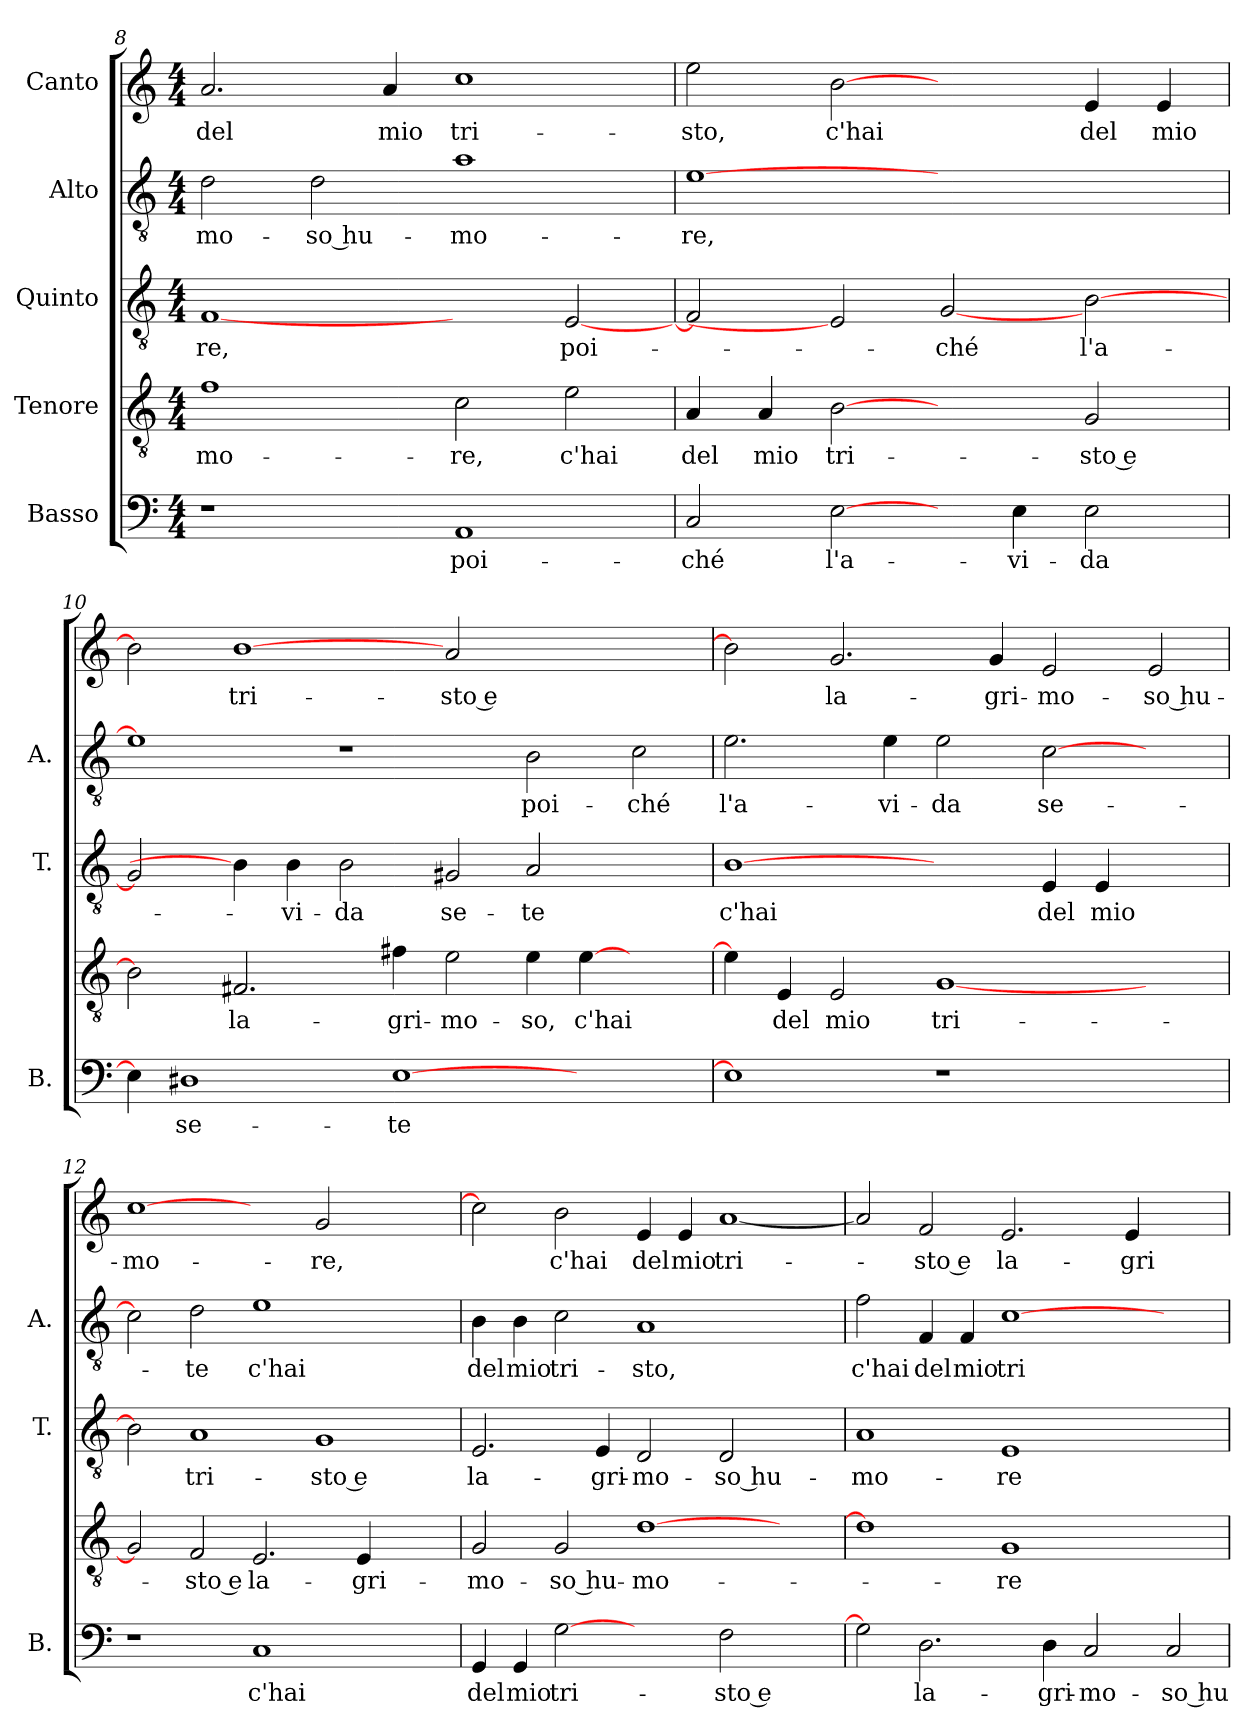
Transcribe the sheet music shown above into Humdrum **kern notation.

**kern	**text	**kern	**text	**kern	**text	**kern	**text	**kern	**text
*part5	*part5	*part4	*part4	*part3	*part3	*part2	*part2	*part1	*part1
*staff5	*staff5	*staff4	*staff4	*staff3	*staff3	*staff2	*staff2	*staff1	*staff1
*I"Basso	*	*I"Tenore	*	*I"Quinto	*	*I"Alto	*	*I"Canto	*
*I'B.	*	*	*	*I'T.	*	*I'A.	*	*	*
*clefF4	*	*clefGv2	*	*clefGv2	*	*clefGv2	*	*clefG2	*
*k[]	*	*k[]	*	*k[]	*	*k[]	*	*k[]	*
*C:	*	*C:	*	*C:	*	*C:	*	*C:	*
*M4/4	*	*M4/4	*	*M4/4	*	*M4/4	*	*M4/4	*
=8	=8	=8	=8	=8	=8	=8	=8	=8	=8
1r	.	1f\	-mo-	[1F/	-re,	2d\	-mo-	2.a/	del
.	.	.	.	.	.	2d\	-so hu-	.	.
.	.	.	.	.	.	.	.	4a/	mio
1AA/	poi-	2c\	-re,	2ryy	.	1a\	-mo-	1cc\	tri-
.	.	2e\	c'hai	[2E/	poi-	.	.	.	.
=9	=9	=9	=9	=9	=9	=9	=9	=9	=9
2C/	-ché	4A/	del	2F/]	.	[1e\	-re,	2ee\	-sto,
.	.	4A/	mio	.	.	.	.	.	.
[2E\	l'a-	[2B\	tri-	2E/]	.	.	.	[2b\	c'hai
4ryy	.	2ryy	.	[2G/	-ché	1ryy	.	2ryy	.
4E\	-vi-	.	.	.	.	.	.	.	.
2E\	-da	2G/	-sto e	[2B\	l'a-	.	.	4e/	del
.	.	.	.	.	.	.	.	4e/	mio
=10	=10	=10	=10	=10	=10	=10	=10	=10	=10
4E\]	.	2B\]	.	2G/]	.	1e\]	.	2b\]	.
1D#X\	se-	.	.	.	.	.	.	.	.
.	.	2.F#X/	la-	4B\]	.	.	.	[1b\	tri-
.	.	.	.	4B\	-vi-	.	.	.	.
.	.	.	.	2B\	-da	1r	.	.	.
[1E\	-te	4f#X\	-gri-	.	.	.	.	.	.
.	.	2e\	-mo-	2G#X/	se-	.	.	2a/	-sto e
.	.	4e\	-so,	2A/	-te	2B\	poi-	1ryy	.
2.ryy	.	[4e\	c'hai	.	.	.	.	.	.
.	.	2ryy	.	2ryy	.	2c\	-ché	.	.
=11	=11	=11	=11	=11	=11	=11	=11	=11	=11
1E\]	.	4e\]	.	[1B\	c'hai	2.e\	l'a-	2b\]	.
.	.	4E/	del	.	.	.	.	.	.
.	.	2E/	mio	.	.	.	.	2.g/	la-
.	.	.	.	.	.	4e\	-vi-	.	.
1r	.	[1G/	tri-	2ryy	.	2e\	-da	.	.
.	.	.	.	.	.	.	.	4g/	-gri-
.	.	.	.	4E/	del	[2c\	se-	2e/	-mo-
.	.	.	.	4E/	mio	.	.	.	.
2ryy	.	2ryy	.	2ryy	.	2ryy	.	2e/	-so hu-
=12	=12	=12	=12	=12	=12	=12	=12	=12	=12
1r	.	2G/]	.	2B\]	.	2c\]	.	[1cc\	-mo-
.	.	2F/	-sto e	1A/	tri-	2d\	-te	.	.
1C/	c'hai	2.E/	la-	.	.	1e\	c'hai	2ryy	.
.	.	.	.	1G/	-sto e	.	.	2g/	-re,
.	.	4E/	-gri-	.	.	.	.	.	.
2ryy	.	2ryy	.	.	.	2ryy	.	2ryy	.
=13	=13	=13	=13	=13	=13	=13	=13	=13	=13
4GG/	del	2G/	-mo-	2.E/	la-	4B\	del	2cc\]	.
4GG/	mio	.	.	.	.	4B\	mio	.	.
[2G\	tri-	2G/	-so hu-	.	.	2c\	tri-	2b\	c'hai
.	.	.	.	4E/	-gri-	.	.	.	.
2ryy	.	[1d\	-mo-	2D/	-mo-	1A/	-sto,	4e/	del
.	.	.	.	.	.	.	.	4e/	mio
2F\	-sto e	.	.	2D/	-so hu-	.	.	[1a/	tri-
2ryy	.	2ryy	.	2ryy	.	2ryy	.	.	.
=14	=14	=14	=14	=14	=14	=14	=14	=14	=14
2G\]	.	1d\]	.	1A/	-mo-	2f\	c'hai	2a/]	.
2.D\	la-	.	.	.	.	4F/	del	2f/	-sto e
.	.	.	.	.	.	4F/	mio	.	.
.	.	1G/	-re	1E/	-re	[1c\	tri-	2.e/	la-
4D\	-gri-	.	.	.	.	.	.	.	.
2C/	-mo-	.	.	.	.	.	.	.	.
.	.	.	.	.	.	.	.	4e/	-gri-
2C/	-so hu-	2ryy	.	2ryy	.	2ryy	.	2ryy	.
=	=	=	=	=	=	=	=	=	=
*-	*-	*-	*-	*-	*-	*-	*-	*-	*-
